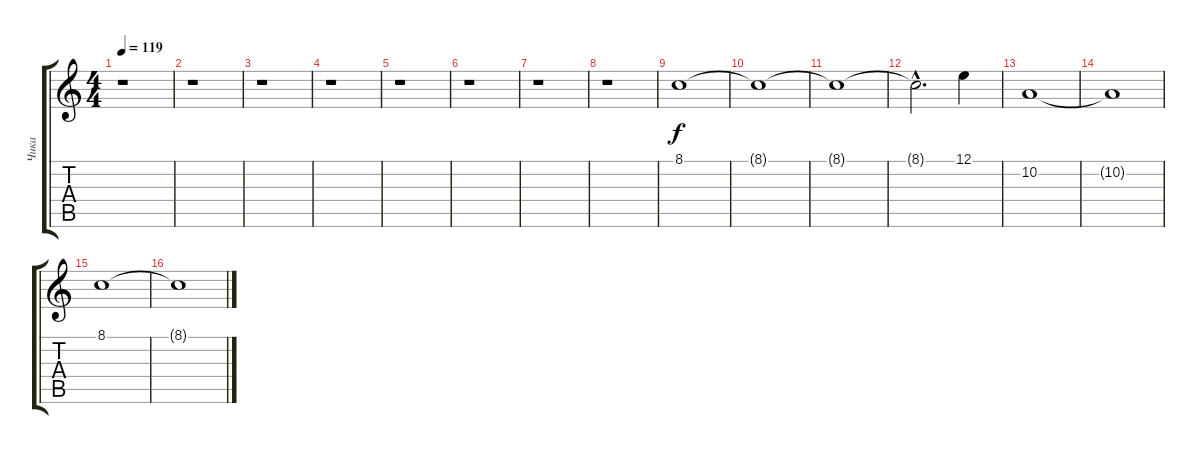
\track ("Чика" "Чика") {instrument synthstrings2}
\staff {score tabs}
\tuning (E4 B3 G3 D3 A2 E2) {hide}
\ts (4 4)
\tempo 119
\clef g2
\ks c
r.1{dy f} |
r.1 |
r.1 |
r.1 |
r.1 |
r.1 |
r.1 |
r.1 |
8.1.1 |
8.1{t}.1 |
8.1{t}.1 |
8.1{hac t}.2{d} 12.1.4 |
10.2.1 |
10.2{t}.1 |
8.1.1 |
8.1{t}.1
